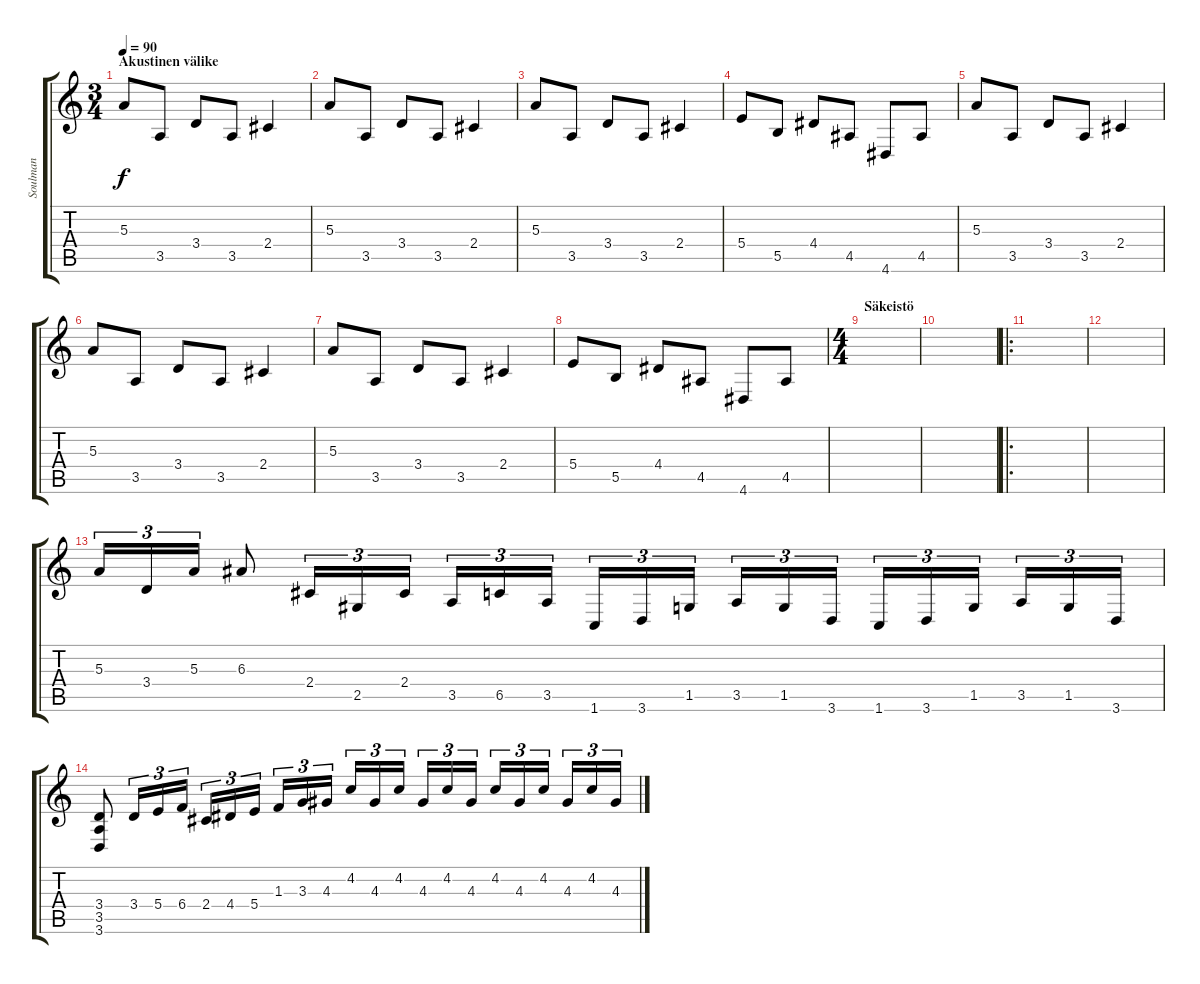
\track ("Soulman" "Soulman") {instrument distortionguitar}
\staff {score tabs}
\tuning (Db4 Ab3 E3 B2 Gb2 B1) {hide}
\ts (3 4)
\section ("" "Akustinen välike")
\tempo 90
\clef g2
\ks c
5.3.8{dy f instrument acousticguitarnylon} 3.5.8 3.4.8 3.5.8 2.4.4 |
5.3.8{instrument acousticguitarnylon} 3.5.8 3.4.8 3.5.8 2.4.4 |
5.3.8 3.5.8 3.4.8 3.5.8 2.4.4 |
5.4.8 5.5.8 4.4.8 4.5.8 4.6.8 4.5.8 |
5.3.8{instrument acousticguitarnylon} 3.5.8 3.4.8 3.5.8 2.4.4 |
5.3.8{instrument acousticguitarnylon} 3.5.8 3.4.8 3.5.8 2.4.4 |
5.3.8 3.5.8 3.4.8 3.5.8 2.4.4 |
5.4.8 5.5.8 4.4.8 4.5.8 4.6.8 4.5.8 |
\ts (4 4)
\section ("" "Säkeistö")
|
|
\ro
|
|
5.3.16{tu (3 2)} 3.4.16{tu (3 2)} 5.3.16{tu (3 2)} 6.3.8 2.4.16{tu (3 2)} 2.5.16{tu (3 2)} 2.4.16{tu (3 2)} 3.5.16{tu (3 2)} 6.5.16{tu (3 2)} 3.5.16{tu (3 2)} 1.6.16{tu (3 2)} 3.6.16{tu (3 2)} 1.5.16{tu (3 2)} 3.5.16{tu (3 2)} 1.5.16{tu (3 2)} 3.6.16{tu (3 2)} 1.6.16{tu (3 2)} 3.6.16{tu (3 2)} 1.5.16{tu (3 2)} 3.5.16{tu (3 2)} 1.5.16{tu (3 2)} 3.6.16{tu (3 2)} |
(3.4 3.5 3.6).8 3.4.16{tu (3 2)} 5.4.16{tu (3 2)} 6.4.16{tu (3 2)} 2.4.16{tu (3 2)} 4.4.16{tu (3 2)} 5.4.16{tu (3 2)} 1.3.16{tu (3 2)} 3.3.16{tu (3 2)} 4.3.16{tu (3 2)} 4.2.16{tu (3 2)} 4.3.16{tu (3 2)} 4.2.16{tu (3 2)} 4.3.16{tu (3 2)} 4.2.16{tu (3 2)} 4.3.16{tu (3 2)} 4.2.16{tu (3 2)} 4.3.16{tu (3 2)} 4.2.16{tu (3 2)} 4.3.16{tu (3 2)} 4.2.16{tu (3 2)} 4.3.16{tu (3 2)}
